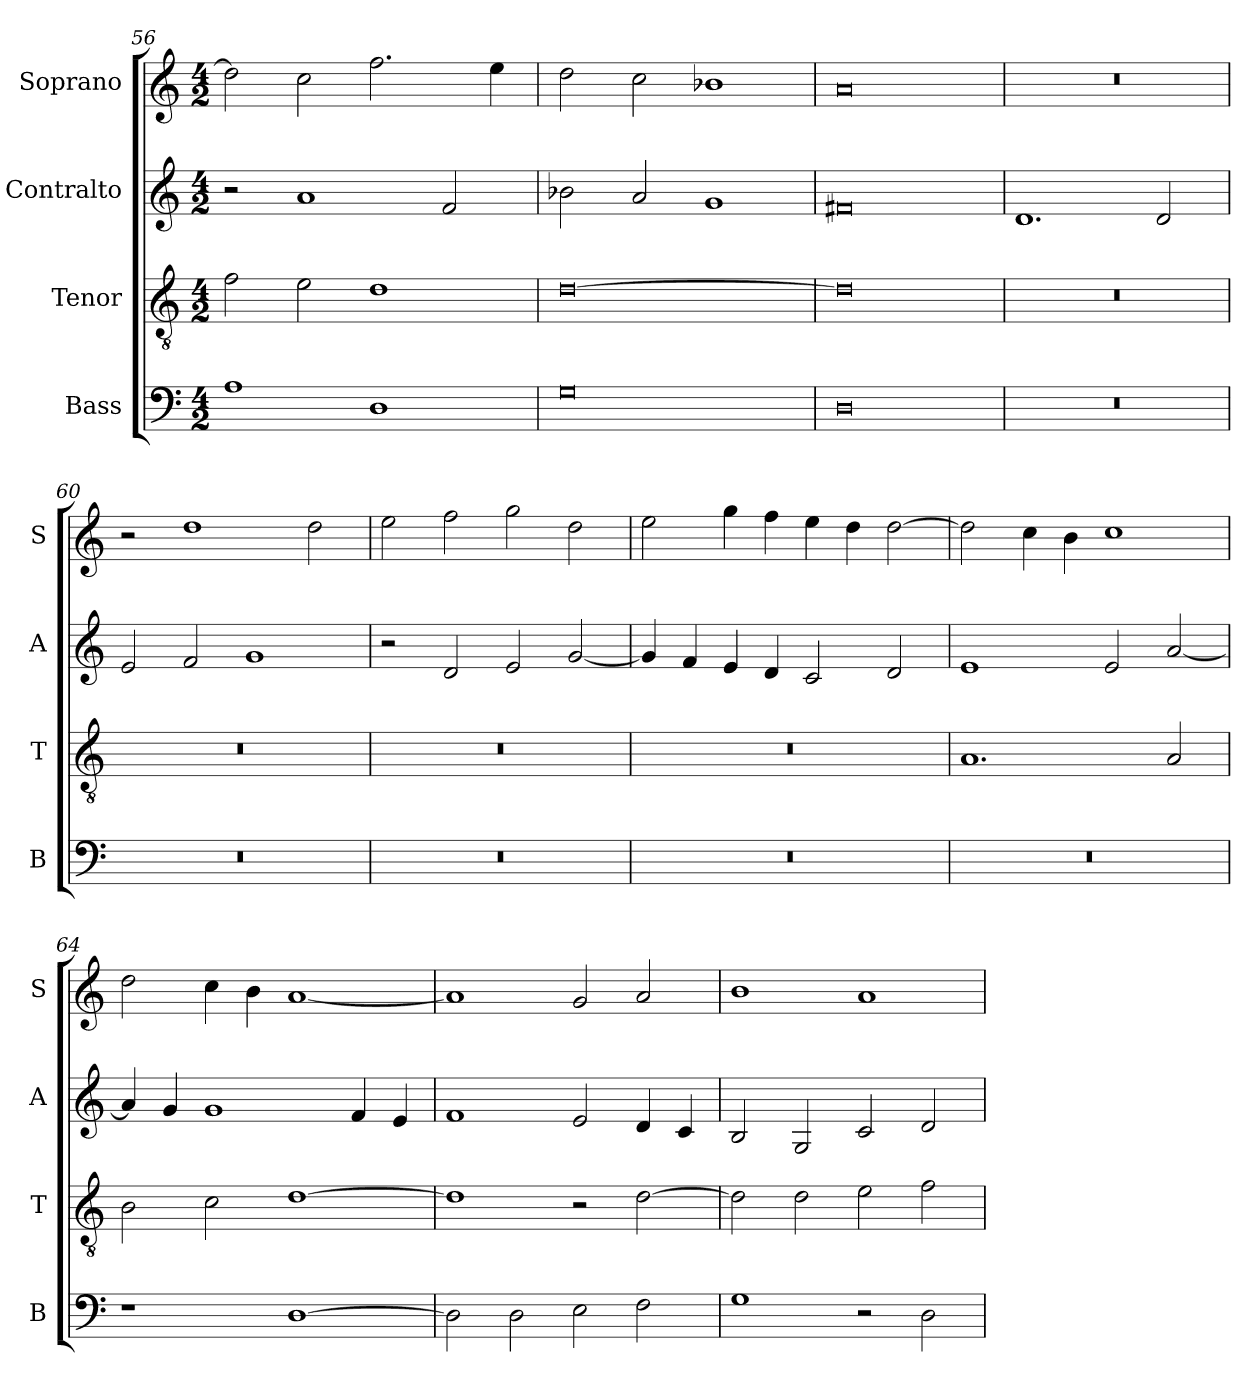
**kern	**kern	**kern	**kern
*part4	*part3	*part2	*part1
*staff4	*staff3	*staff2	*staff1
*I"Bass	*I"Tenor	*I"Contralto	*I"Soprano
*I'B	*I'T	*I'A	*I'S
*clefF4	*clefGv2	*clefG2	*clefG2
*k[]	*k[]	*k[]	*k[]
*G:mix	*G:mix	*G:mix	*G:mix
*M4/2	*M4/2	*M4/2	*M4/2
=56	=56	=56	=56
1A	2f	2r	2dd]
.	2e	1a	2cc
1D	1d	.	2.ff
.	.	2f	.
.	.	.	4ee
=57	=57	=57	=57
0G	[0d	2b-X	2dd
.	.	2a	2cc
.	.	1g	1b-X
=58	=58	=58	=58
0D	0d]	0f#X	0a
=59	=59	=59	=59
0r	0r	1.d	0r
.	.	2d	.
=60	=60	=60	=60
0r	0r	2e	2r
.	.	2f	1dd
.	.	1g	.
.	.	.	2dd
=61	=61	=61	=61
0r	0r	2r	2ee
.	.	2d	2ff
.	.	2e	2gg
.	.	[2g	2dd
=62	=62	=62	=62
0r	0r	4g]	2ee
.	.	4f	.
.	.	4e	4gg
.	.	4d	4ff
.	.	2c	4ee
.	.	.	4dd
.	.	2d	[2dd
=63	=63	=63	=63
0r	1.A	1e	2dd]
.	.	.	4cc
.	.	.	4b
.	.	2e	1cc
.	2A	[2a	.
=64	=64	=64	=64
1r	2B	4a]	2dd
.	.	4g	.
.	2c	1g	4cc
.	.	.	4b
[1D	[1d	.	[1a
.	.	4f	.
.	.	4e	.
=65	=65	=65	=65
2D]	1d]	1f	1a]
2D	.	.	.
2E	2r	2e	2g
2F	[2d	4d	2a
.	.	4c	.
=66	=66	=66	=66
1G	2d]	2B	1b
.	2d	2G	.
2r	2e	2c	1a
2D	2f	2d	.
=	=	=	=
*-	*-	*-	*-
